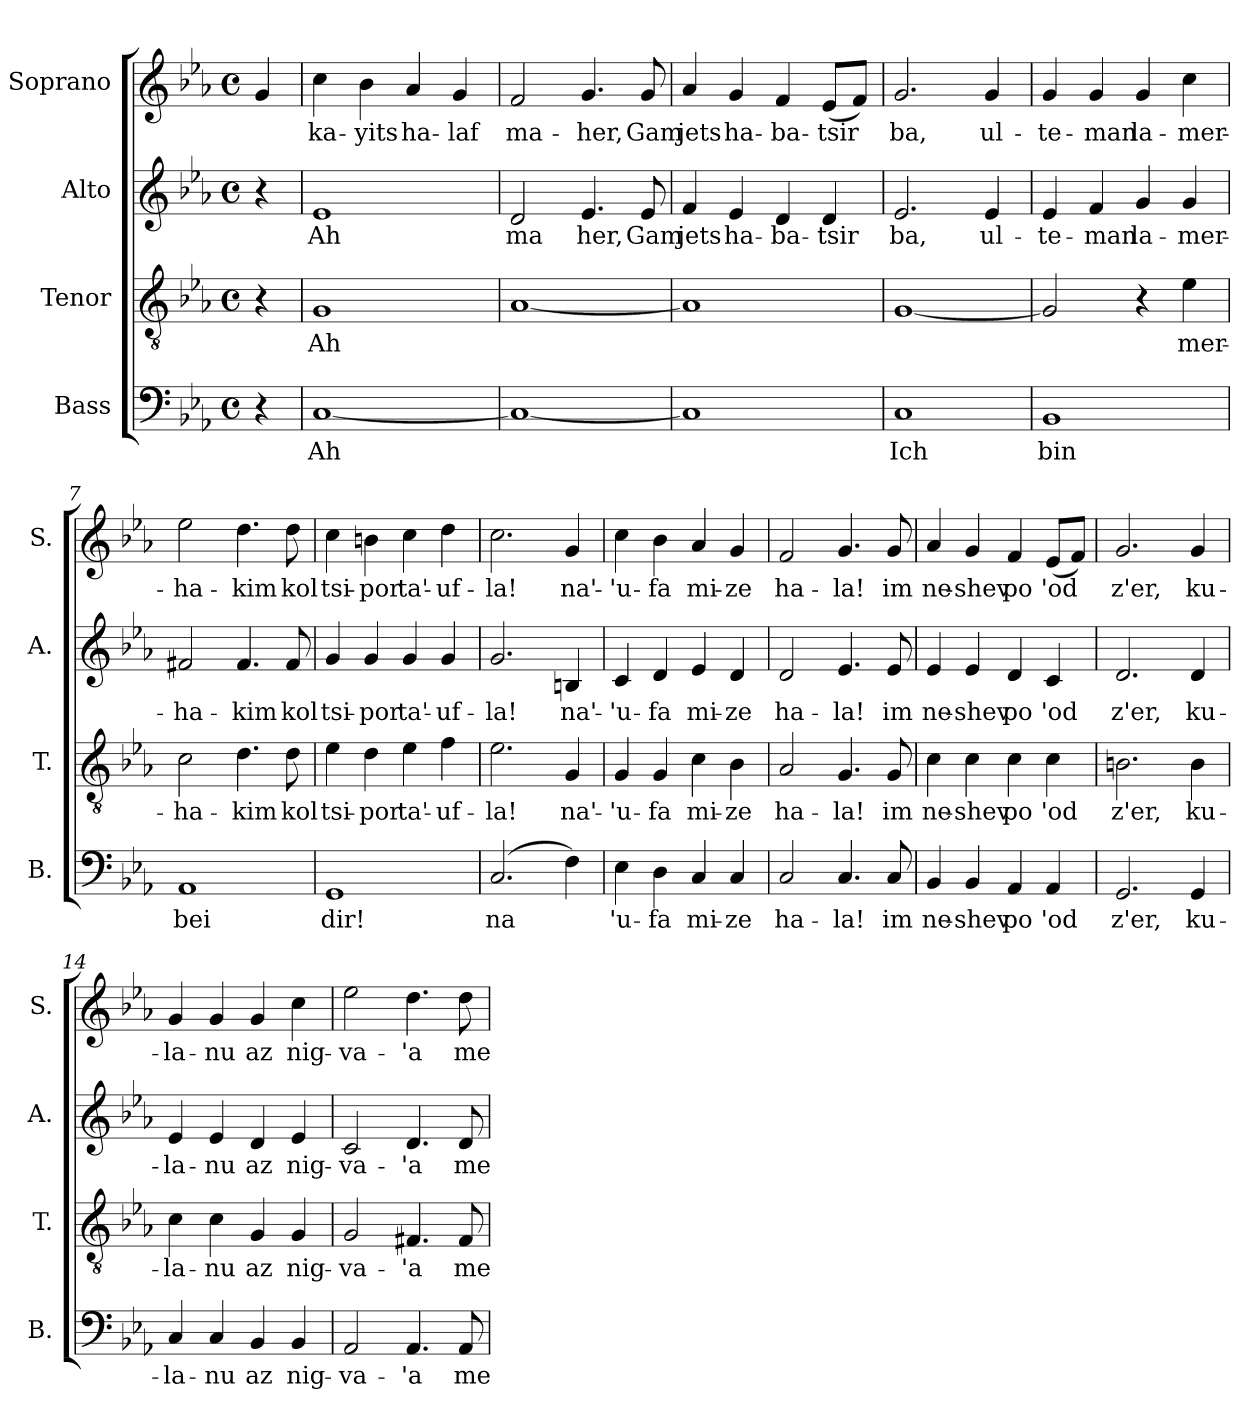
**kern	**text	**kern	**text	**kern	**text	**kern	**text
*part4	*part4	*part3	*part3	*part2	*part2	*part1	*part1
*staff4	*staff4	*staff3	*staff3	*staff2	*staff2	*staff1	*staff1
*I"Bass	*	*I"Tenor	*	*I"Alto	*	*I"Soprano	*
*I'B.	*	*I'T.	*	*I'A.	*	*I'S.	*
*clefF4	*	*clefGv2	*	*clefG2	*	*clefG2	*
*k[b-e-a-]	*	*k[b-e-a-]	*	*k[b-e-a-]	*	*k[b-e-a-]	*
*M4/4	*	*M4/4	*	*M4/4	*	*M4/4	*
*met(c)	*	*met(c)	*	*met(c)	*	*met(c)	*
=1	=1	=1	=1	=1	=1	=1	=1
4r	.	4r	.	4r	.	4g/	.
=2	=2	=2	=2	=2	=2	=2	=2
!	!LO:LY:b	!	!LO:LY:b	!	!LO:LY:b	!	!LO:LY:b
[1C	Ah	1G	Ah	1e-	Ah	4cc\	-ka-
!	!	!	!	!	!	!	!LO:LY:b
.	.	.	.	.	.	4b-\	-yits
!	!	!	!	!	!	!	!LO:LY:b
.	.	.	.	.	.	4a-/	ha-
!	!	!	!	!	!	!	!LO:LY:b
.	.	.	.	.	.	4g/	-laf
=3	=3	=3	=3	=3	=3	=3	=3
!	!	!	!	!	!LO:LY:b	!	!LO:LY:b
1C_	.	[1A-	.	2d/	ma	2f/	ma-
!	!	!	!	!	!LO:LY:b	!	!LO:LY:b
.	.	.	.	4.e-/	her,	4.g/	-her,
!	!	!	!	!	!LO:LY:b	!	!LO:LY:b
.	.	.	.	8e-/	Gam	8g/	Gam
=4	=4	=4	=4	=4	=4	=4	=4
!	!	!	!	!	!LO:LY:b	!	!LO:LY:b
1C]	.	1A-]	.	4f/	jets	4a-/	jets
!	!	!	!	!	!LO:LY:b	!	!LO:LY:b
.	.	.	.	4e-/	ha-	4g/	ha-
!	!	!	!	!	!LO:LY:b	!	!LO:LY:b
.	.	.	.	4d/	-ba-	4f/	-ba-
!	!	!	!	!	!LO:LY:b	!	!LO:LY:b
.	.	.	.	4d/	-tsir	(8e-/L	-tsir
.	.	.	.	.	.	8f/J)	.
=5	=5	=5	=5	=5	=5	=5	=5
!	!LO:LY:b	!	!	!	!LO:LY:b	!	!LO:LY:b
1C	Ich	[1G	.	2.e-/	ba,	2.g/	ba,
!	!	!	!	!	!LO:LY:b	!	!LO:LY:b
.	.	.	.	4e-/	ul-	4g/	ul-
=6	=6	=6	=6	=6	=6	=6	=6
!	!LO:LY:b	!	!	!	!LO:LY:b	!	!LO:LY:b
1BB-	bin	2G/]	.	4e-/	-te-	4g/	-te-
!	!	!	!	!	!LO:LY:b	!	!LO:LY:b
.	.	.	.	4f/	-man	4g/	-man
!	!	!	!	!	!LO:LY:b	!	!LO:LY:b
.	.	4r	.	4g/	la-	4g/	la-
!	!	!	!LO:LY:b	!	!LO:LY:b	!	!LO:LY:b
.	.	4e-\	mer-	4g/	-mer-	4cc\	-mer-
=7	=7	=7	=7	=7	=7	=7	=7
!	!LO:LY:b	!	!LO:LY:b	!	!LO:LY:b	!	!LO:LY:b
1AA-	bei	2c\	-ha-	2f#X/	-ha-	2ee-\	-ha-
!	!	!	!LO:LY:b	!	!LO:LY:b	!	!LO:LY:b
.	.	4.d\	-kim	4.f#/	-kim	4.dd\	-kim
!	!	!	!LO:LY:b	!	!LO:LY:b	!	!LO:LY:b
.	.	8d\	kol	8f#/	kol	8dd\	kol
=8	=8	=8	=8	=8	=8	=8	=8
!	!LO:LY:b	!	!LO:LY:b	!	!LO:LY:b	!	!LO:LY:b
1GG	dir!	4e-\	tsi-	4g/	tsi-	4cc\	tsi-
!	!	!	!LO:LY:b	!	!LO:LY:b	!	!LO:LY:b
.	.	4d\	-por	4g/	-por	4bn\	-por
!	!	!	!LO:LY:b	!	!LO:LY:b	!	!LO:LY:b
.	.	4e-\	ta'-	4g/	ta'-	4cc\	ta'-
!	!	!	!LO:LY:b	!	!LO:LY:b	!	!LO:LY:b
.	.	4f\	-uf-	4g/	-uf-	4dd\	-uf-
=9	=9	=9	=9	=9	=9	=9	=9
!	!LO:LY:b	!	!LO:LY:b	!	!LO:LY:b	!	!LO:LY:b
(2.C/	na	2.e-\	-la!	2.g/	-la!	2.cc\	-la!
!	!	!	!LO:LY:b	!	!LO:LY:b	!	!LO:LY:b
4F\)	.	4G/	na'-	4Bn/	na'-	4g/	na'-
=10	=10	=10	=10	=10	=10	=10	=10
!	!LO:LY:b	!	!LO:LY:b	!	!LO:LY:b	!	!LO:LY:b
4E-\	-'u-	4G/	-'u-	4c/	-'u-	4cc\	-'u-
!	!LO:LY:b	!	!LO:LY:b	!	!LO:LY:b	!	!LO:LY:b
4D\	-fa	4G/	-fa	4d/	-fa	4b-\	-fa
!	!LO:LY:b	!	!LO:LY:b	!	!LO:LY:b	!	!LO:LY:b
4C/	mi-	4c\	mi-	4e-/	mi-	4a-/	mi-
!	!LO:LY:b	!	!LO:LY:b	!	!LO:LY:b	!	!LO:LY:b
4C/	-ze	4B-\	-ze	4d/	-ze	4g/	-ze
=11	=11	=11	=11	=11	=11	=11	=11
!	!LO:LY:b	!	!LO:LY:b	!	!LO:LY:b	!	!LO:LY:b
2C/	ha-	2A-/	ha-	2d/	ha-	2f/	ha-
!	!LO:LY:b	!	!LO:LY:b	!	!LO:LY:b	!	!LO:LY:b
4.C/	-la!	4.G/	-la!	4.e-/	-la!	4.g/	-la!
!	!LO:LY:b	!	!LO:LY:b	!	!LO:LY:b	!	!LO:LY:b
8C/	im	8G/	im	8e-/	im	8g/	im
=12	=12	=12	=12	=12	=12	=12	=12
!	!LO:LY:b	!	!LO:LY:b	!	!LO:LY:b	!	!LO:LY:b
4BB-/	ne-	4c\	ne-	4e-/	ne-	4a-/	ne-
!	!LO:LY:b	!	!LO:LY:b	!	!LO:LY:b	!	!LO:LY:b
4BB-/	-shev	4c\	-shev	4e-/	-shev	4g/	-shev
!	!LO:LY:b	!	!LO:LY:b	!	!LO:LY:b	!	!LO:LY:b
4AA-/	po	4c\	po	4d/	po	4f/	po
!	!LO:LY:b	!	!LO:LY:b	!	!LO:LY:b	!	!LO:LY:b
4AA-/	'od	4c\	'od	4c/	'od	(8e-/L	'od
.	.	.	.	.	.	8f/J)	.
=13	=13	=13	=13	=13	=13	=13	=13
!	!LO:LY:b	!	!LO:LY:b	!	!LO:LY:b	!	!LO:LY:b
2.GG/	z'er,	2.Bn\	z'er,	2.d/	z'er,	2.g/	z'er,
!	!LO:LY:b	!	!LO:LY:b	!	!LO:LY:b	!	!LO:LY:b
4GG/	ku-	4B\	ku-	4d/	ku-	4g/	ku-
=14	=14	=14	=14	=14	=14	=14	=14
!	!LO:LY:b	!	!LO:LY:b	!	!LO:LY:b	!	!LO:LY:b
4C/	-la-	4c\	-la-	4e-/	-la-	4g/	-la-
!	!LO:LY:b	!	!LO:LY:b	!	!LO:LY:b	!	!LO:LY:b
4C/	-nu	4c\	-nu	4e-/	-nu	4g/	-nu
!	!LO:LY:b	!	!LO:LY:b	!	!LO:LY:b	!	!LO:LY:b
4BB-/	az	4G/	az	4d/	az	4g/	az
!	!LO:LY:b	!	!LO:LY:b	!	!LO:LY:b	!	!LO:LY:b
4BB-/	nig-	4G/	nig-	4e-/	nig-	4cc\	nig-
=15	=15	=15	=15	=15	=15	=15	=15
!	!LO:LY:b	!	!LO:LY:b	!	!LO:LY:b	!	!LO:LY:b
2AA-/	-va-	2G/	-va-	2c/	-va-	2ee-\	-va-
!	!LO:LY:b	!	!LO:LY:b	!	!LO:LY:b	!	!LO:LY:b
4.AA-/	-'a	4.F#X/	-'a	4.d/	-'a	4.dd\	-'a
!	!LO:LY:b	!	!LO:LY:b	!	!LO:LY:b	!	!LO:LY:b
8AA-/	me-	8F#/	me-	8d/	me-	8dd\	me-
=	=	=	=	=	=	=	=
*-	*-	*-	*-	*-	*-	*-	*-
